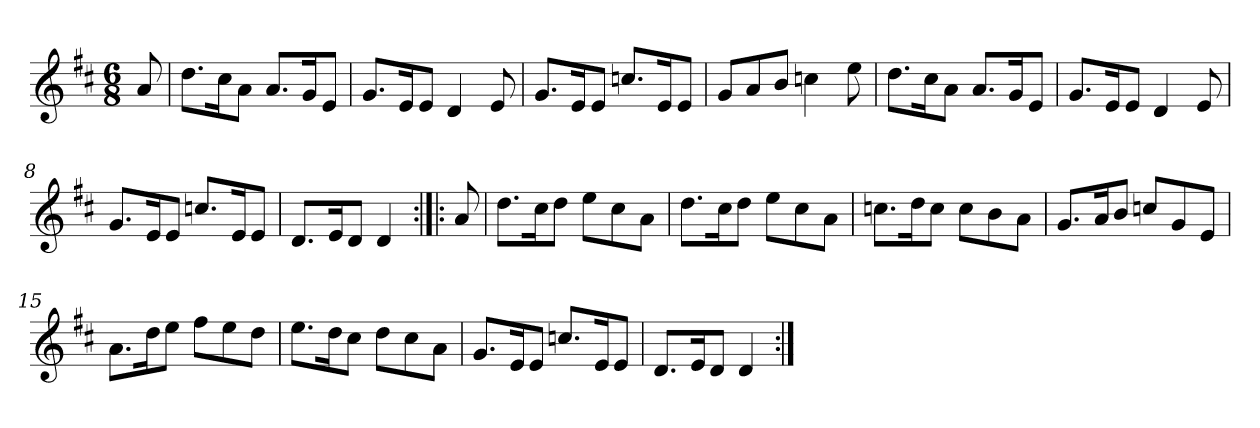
**kern
*part1
*staff1
*clefG2
*k[f#c#]
*D:
*M6/8
=1
8a/
=2
8.dd\L
16cc#\K
8a\J
8.a/L
16g/K
8e/J
=3
8.g/L
16e/K
8e/J
4d/
8e/
=4
8.g/L
16e/K
8e/J
8.ccn/L
16e/K
8e/J
=5
8g/L
8a/
8b/J
4ccn\
8ee\
=6
8.dd\L
16cc#\K
8a\J
8.a/L
16g/K
8e/J
=7
8.g/L
16e/K
8e/J
4d/
8e/
!!LO:LB:g=z
=8
8.g/L
16e/K
8e/J
8.ccn/L
16e/K
8e/J
=9
8.d/L
16e/K
8d/J
4d/
=10:|!|:
8a/
=11
8.dd\L
16cc#\K
8dd\J
8ee\L
8cc#\
8a\J
=12
8.dd\L
16cc#\K
8dd\J
8ee\L
8cc#\
8a\J
=13
8.ccn\L
16dd\K
8cc\J
8cc\L
8b\
8a\J
=14
8.g/L
16a/K
8b/J
8ccn/L
8g/
8e/J
!!LO:LB:g=z
=15
8.a\L
16dd\K
8ee\J
8ff#\L
8ee\
8dd\J
=16
8.ee\L
16dd\K
8cc#\J
8dd\L
8cc#\
8a\J
=17
8.g/L
16e/K
8e/J
8.ccn/L
16e/K
8e/J
=18
8.d/L
16e/K
8d/J
4d/
=:|!
*-
